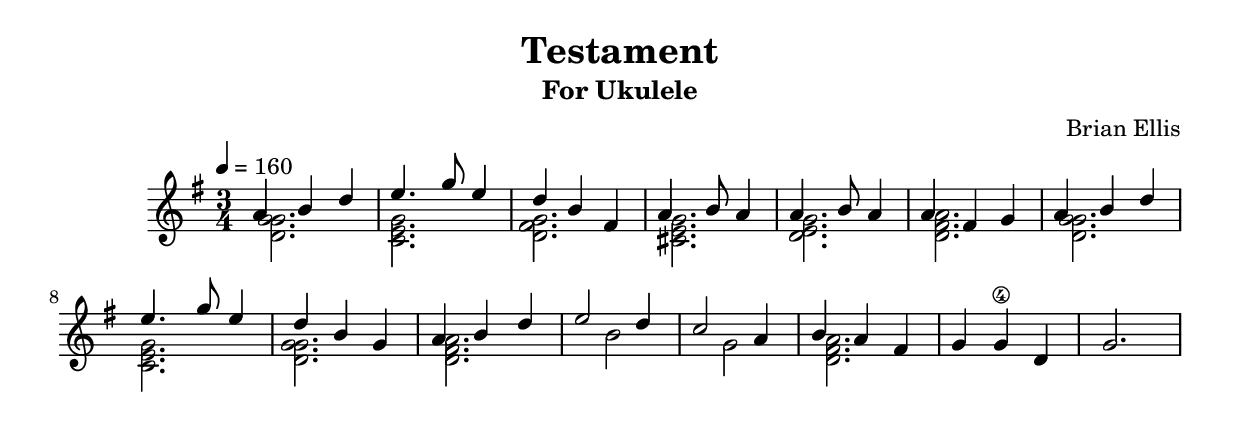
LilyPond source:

\header{
title ="Testament"
subtitle="For Ukulele"
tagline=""
composer = "Brian Ellis"
}

melody = {

<<{
	a4 b d e4. g8 e4 d4 b fis a4. b8 a4 a4. b8 a4 a4 fis g
}\\{
	<g g d>2. <g e c> <fis d g> <e cis g'> <e d g> <fis d a'>
}>>

<<{
	a4 b d e4. g8 e4 d4 b g a b d e2 d4 c2 a4 b a fis g g\4 d g2.
}\\{
	<g g d>2. <g e c> <g d g> <fis d a'> s4 b2 s4 g2 <fis d a'>2.
}>>
	
}

\score{
\midi{}
\layout{}

\relative c''{
	\time 3/4
	\tempo 4 = 160
	\key g \major
	\melody
}


}

